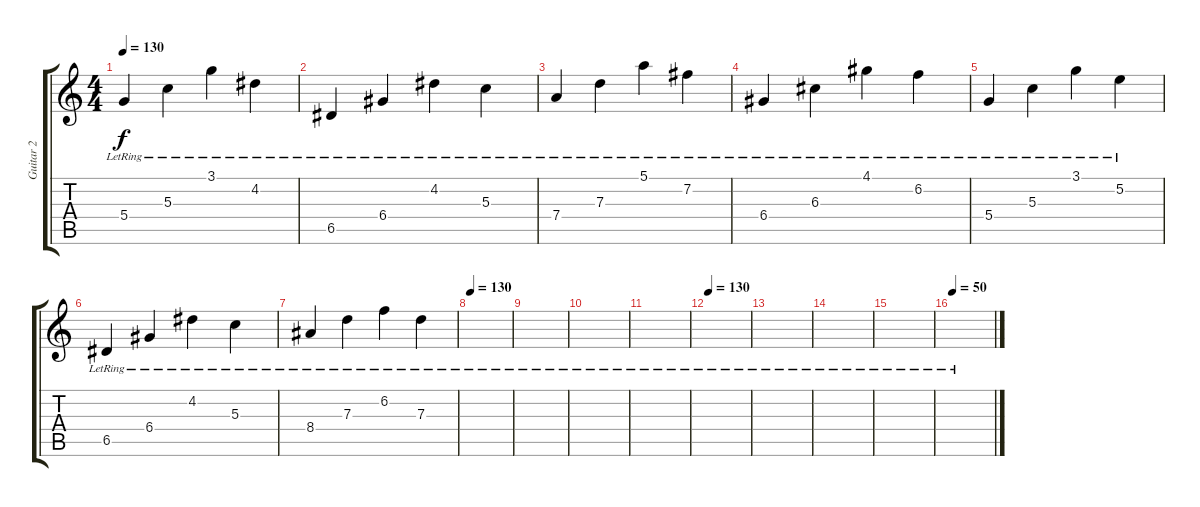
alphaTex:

\track ("Guitar 2" "Guitar 2") {instrument overdrivenguitar}
\staff {score tabs}
\tuning (E4 B3 G3 D3 A2 E2) {hide}
\ts (4 4)
\tempo 130
\clef g2
\ks c
5.4{lr}.4{dy f instrument electricguitarjazz} 5.3{lr}.4 3.1{lr}.4 4.2{lr}.4 |
6.5{lr}.4 6.4{lr}.4 4.2{lr}.4 5.3{lr}.4 |
7.4{lr}.4 7.3{lr}.4 5.1{lr}.4 7.2{lr}.4 |
6.4{lr}.4 6.3{lr}.4 4.1{lr}.4 6.2{lr}.4 |
5.4{lr}.4 5.3{lr}.4 3.1{lr}.4 5.2{lr}.4 |
6.5{lr}.4 6.4{lr}.4 4.2{lr}.4 5.3{lr}.4 |
8.4{lr}.4 7.3{lr}.4 6.2{lr}.4 7.3{lr}.4 |
\tempo 120
\tempo 130
|
|
|
|
\tempo 130
|
|
|
|
\tempo 50
